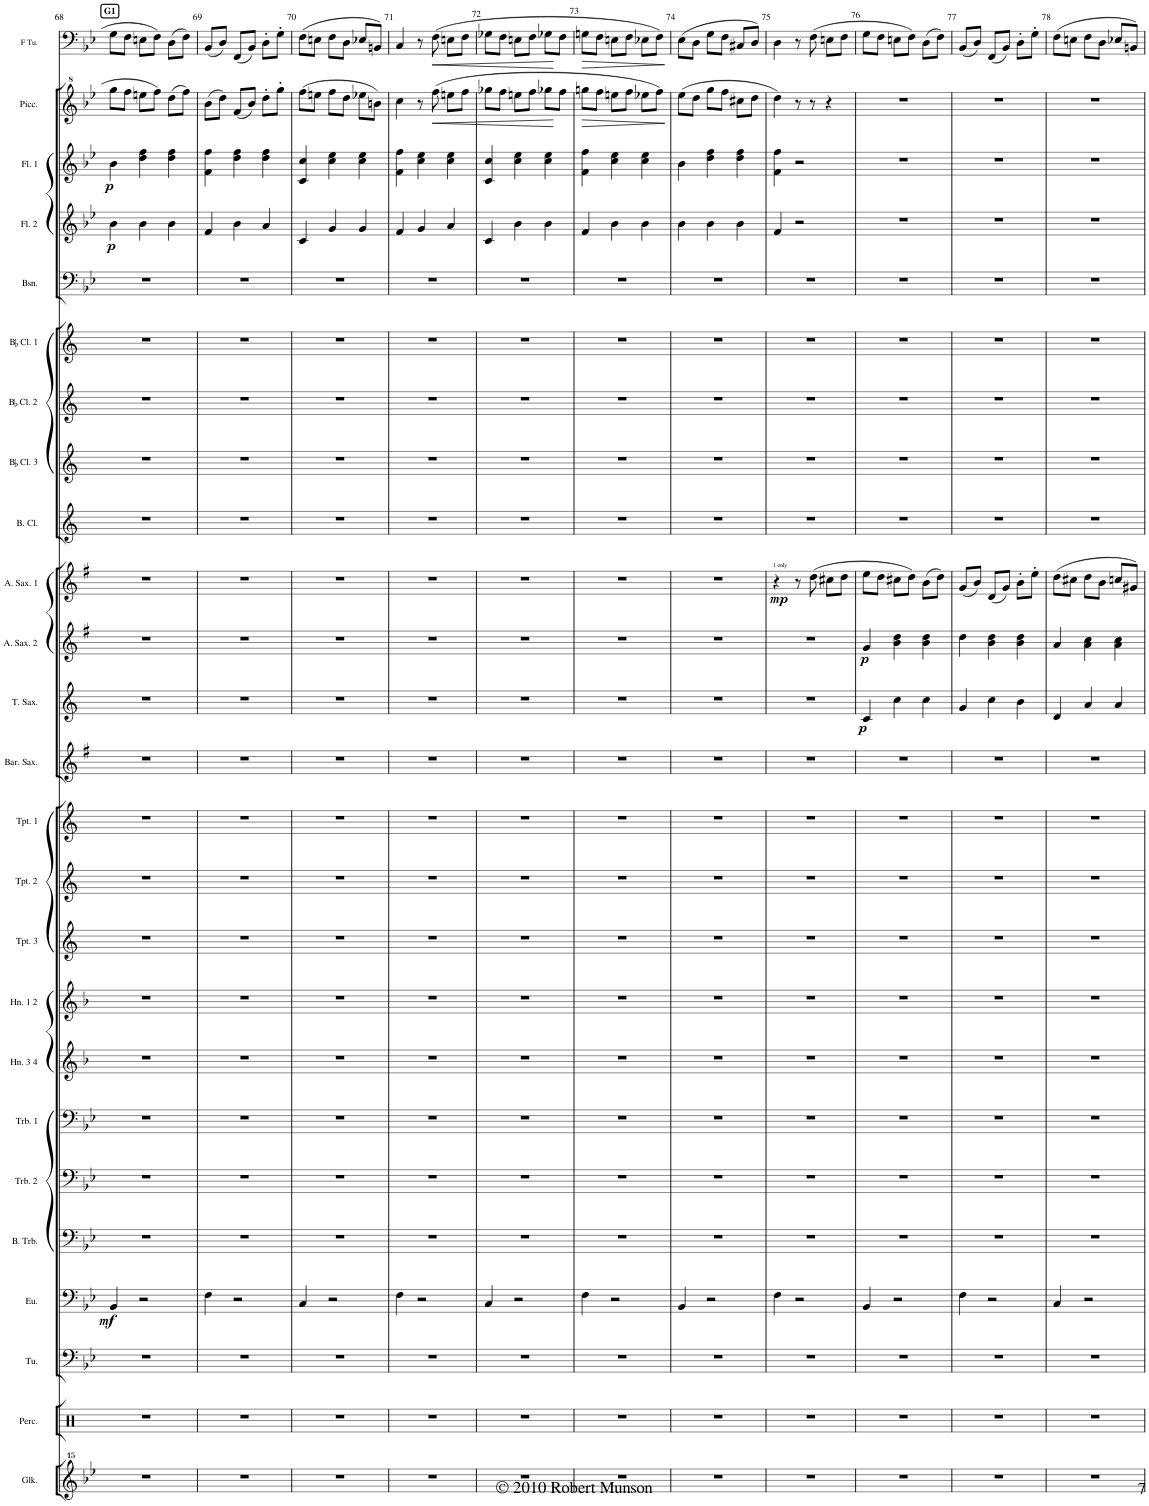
**kern	**kern	**kern	**kern	**dynam	**kern	**kern	**kern	**kern	**kern	**kern	**kern	**kern	**kern	**kern	**dynam	**kern	**dynam	**kern	**dynam	**kern	**kern	**kern	**kern	**kern	**kern	**dynam	**kern	**dynam	**kern	**dynam	**kern	**dynam
*part25	*part24	*part23	*part22	*part22	*part21	*part20	*part19	*part18	*part17	*part16	*part15	*part14	*part13	*part12	*part12	*part11	*part11	*part10	*part10	*part9	*part8	*part7	*part6	*part5	*part4	*part4	*part3	*part3	*part2	*part2	*part1	*part1
*staff25	*staff24	*staff23	*staff22	*staff22	*staff21	*staff20	*staff19	*staff18	*staff17	*staff16	*staff15	*staff14	*staff13	*staff12	*staff12	*staff11	*staff11	*staff10	*staff10	*staff9	*staff8	*staff7	*staff6	*staff5	*staff4	*staff4	*staff3	*staff3	*staff2	*staff2	*staff1	*staff1
*I"Glockenspiel	*I"Percussion	*I"Tuba	*I"Euphonium	*	*I"Bass Trombone	*I"Trombone 2	*I"Trombone 1	*I"Horn 3 4	*I"Horn 1 2	*I"BaccidentalFlat Trumpet 3	*I"BaccidentalFlat Trumpet 2	*I"BaccidentalFlat Trumpet 1	*I"Baritone Saxophone	*I"Tenor Saxophone	*	*I"Alto Saxophone 2	*	*I"Alto Saxophone 1	*	*I"Bass Clarinet	*I"BaccidentalFlat Clarinet 3	*I"BaccidentalFlat Clarinet 2	*I"BaccidentalFlat Clarinet 1	*I"Bassoon	*I"Flute 2	*	*I"Flute 1	*	*I"Piccolo	*	*I"Solo F Tuba	*
*I'Glk.	*I'Perc.	*I'Tu.	*I'Eu.	*	*I'B. Trb.	*I'Trb. 2	*I'Trb. 1	*I'Hn. 3 4	*I'Hn. 1 2	*I'Tpt. 3	*I'Tpt. 2	*I'Tpt. 1	*I'Bar. Sax.	*I'T. Sax.	*	*I'A. Sax. 2	*	*I'A. Sax. 1	*	*I'B. Cl.	*I'BaccidentalFlat Cl. 3	*I'BaccidentalFlat Cl. 2	*I'BaccidentalFlat Cl. 1	*I'Bsn.	*I'Fl. 2	*	*I'Fl. 1	*	*I'Picc.	*	*I'F Tu.	*
!!LO:PB:g=z
*clefG^^2	*clefX	*clefF4	*clefF4	*	*clefF4	*clefF4	*clefF4	*clefG2	*clefG2	*clefG2	*clefG2	*clefG2	*clefG2	*clefG2	*	*clefG2	*	*clefG2	*	*clefG2	*clefG2	*clefG2	*clefG2	*clefF4	*clefG2	*	*clefG2	*	*clefG^2	*	*clefF4	*
*	*	*	*	*	*	*	*	*Trd4c7	*Trd4c7	*Trd1c2	*Trd1c2	*Trd1c2	*Trd12c21	*Trd8c14	*	*Trd5c9	*	*Trd5c9	*	*Trd8c14	*Trd1c2	*Trd1c2	*Trd1c2	*	*	*	*	*	*Trd-7c-12	*	*	*
*k[b-e-]	*k[]	*k[b-e-]	*k[b-e-]	*	*k[b-e-]	*k[b-e-]	*k[b-e-]	*k[b-]	*k[b-]	*k[]	*k[]	*k[]	*k[f#]	*k[]	*	*k[f#]	*	*k[f#]	*	*k[]	*k[]	*k[]	*k[]	*k[b-e-]	*k[b-e-]	*	*k[b-e-]	*	*k[b-e-]	*	*k[b-e-]	*
*M3/4	*M3/4	*M3/4	*M3/4	*	*M3/4	*M3/4	*M3/4	*M3/4	*M3/4	*M3/4	*M3/4	*M3/4	*M3/4	*M3/4	*	*M3/4	*	*M3/4	*	*M3/4	*M3/4	*M3/4	*M3/4	*M3/4	*M3/4	*	*M3/4	*	*M3/4	*	*M3/4	*
=68	=68	=68	=68	=68	=68	=68	=68	=68	=68	=68	=68	=68	=68	=68	=68	=68	=68	=68	=68	=68	=68	=68	=68	=68	=68	=68	=68	=68	=68	=68	=68	=68
!	!	!	!	!	!	!	!	!	!	!	!	!	!	!	!	!	!	!	!	!	!	!	!	!	!	!	!	!	!	!	!LO:TX:a:B:t=G1	!
!	!	!	!	!LO:DY:b	!	!	!	!	!	!	!	!	!	!	!	!	!	!	!	!	!	!	!	!	!	!LO:DY:b	!	!LO:DY:b	!	!	!	!
2.r	2.r	2.r	4BB-/	mf	2.r	2.r	2.r	2.r	2.r	2.r	2.r	2.r	2.r	2.r	.	2.r	.	2.r	.	2.r	2.r	2.r	2.r	2.r	4b-\	p	4b-\	p	8ggg\L	.	8G\L	.
.	.	.	.	.	.	.	.	.	.	.	.	.	.	.	.	.	.	.	.	.	.	.	.	.	.	.	.	.	8fff\J	.	8F\J	.
.	.	.	2r	.	.	.	.	.	.	.	.	.	.	.	.	.	.	.	.	.	.	.	.	.	4b-\	.	4dd\ 4ff\	.	8eeen\L	.	8En\L	.
.	.	.	.	.	.	.	.	.	.	.	.	.	.	.	.	.	.	.	.	.	.	.	.	.	.	.	.	.	8fff\J	.	8F\J	.
.	.	.	.	.	.	.	.	.	.	.	.	.	.	.	.	.	.	.	.	.	.	.	.	.	4b-\	.	4dd\ 4ff\	.	(8ddd\L	.	(8D\L	.
.	.	.	.	.	.	.	.	.	.	.	.	.	.	.	.	.	.	.	.	.	.	.	.	.	.	.	.	.	8fff\J)	.	8F\J)	.
=69	=69	=69	=69	=69	=69	=69	=69	=69	=69	=69	=69	=69	=69	=69	=69	=69	=69	=69	=69	=69	=69	=69	=69	=69	=69	=69	=69	=69	=69	=69	=69	=69
2.r	2.r	2.r	4F\	.	2.r	2.r	2.r	2.r	2.r	2.r	2.r	2.r	2.r	2.r	.	2.r	.	2.r	.	2.r	2.r	2.r	2.r	2.r	4f/	.	4f\ 4ff\	.	(8bb-\L	.	(8BB-/L	.
.	.	.	.	.	.	.	.	.	.	.	.	.	.	.	.	.	.	.	.	.	.	.	.	.	.	.	.	.	8ddd\J)	.	8D/J)	.
.	.	.	2r	.	.	.	.	.	.	.	.	.	.	.	.	.	.	.	.	.	.	.	.	.	4b-\	.	4dd\ 4ff\	.	(8ff/L	.	(8FF/L	.
.	.	.	.	.	.	.	.	.	.	.	.	.	.	.	.	.	.	.	.	.	.	.	.	.	.	.	.	.	8bb-/J)	.	8BB-/J)	.
.	.	.	.	.	.	.	.	.	.	.	.	.	.	.	.	.	.	.	.	.	.	.	.	.	4a/	.	4dd\ 4ff\	.	8ddd'\L	.	8D'\L	.
.	.	.	.	.	.	.	.	.	.	.	.	.	.	.	.	.	.	.	.	.	.	.	.	.	.	.	.	.	8ggg'\J	.	8G'\J	.
=70	=70	=70	=70	=70	=70	=70	=70	=70	=70	=70	=70	=70	=70	=70	=70	=70	=70	=70	=70	=70	=70	=70	=70	=70	=70	=70	=70	=70	=70	=70	=70	=70
2.r	2.r	2.r	4C/	.	2.r	2.r	2.r	2.r	2.r	2.r	2.r	2.r	2.r	2.r	.	2.r	.	2.r	.	2.r	2.r	2.r	2.r	2.r	4c/	.	4c/ 4cc/	.	(8fff\L	.	(8F\L	.
.	.	.	.	.	.	.	.	.	.	.	.	.	.	.	.	.	.	.	.	.	.	.	.	.	.	.	.	.	8eeen\J	.	8En\J	.
.	.	.	2r	.	.	.	.	.	.	.	.	.	.	.	.	.	.	.	.	.	.	.	.	.	4g/	.	4cc\ 4ee-\	.	8fff\L	.	8F\L	.
.	.	.	.	.	.	.	.	.	.	.	.	.	.	.	.	.	.	.	.	.	.	.	.	.	.	.	.	.	8ddd\J	.	8D\J	.
.	.	.	.	.	.	.	.	.	.	.	.	.	.	.	.	.	.	.	.	.	.	.	.	.	4g/	.	4cc\ 4ee-\	.	8eee-X\L	.	8E-X/L	.
.	.	.	.	.	.	.	.	.	.	.	.	.	.	.	.	.	.	.	.	.	.	.	.	.	.	.	.	.	8bbn\J)	.	8BBn/J)	.
=71	=71	=71	=71	=71	=71	=71	=71	=71	=71	=71	=71	=71	=71	=71	=71	=71	=71	=71	=71	=71	=71	=71	=71	=71	=71	=71	=71	=71	=71	=71	=71	=71
2.r	2.r	2.r	4F\	.	2.r	2.r	2.r	2.r	2.r	2.r	2.r	2.r	2.r	2.r	.	2.r	.	2.r	.	2.r	2.r	2.r	2.r	2.r	4f/	.	4f\ 4ff\	.	4ccc\	.	4C/	.
.	.	.	2r	.	.	.	.	.	.	.	.	.	.	.	.	.	.	.	.	.	.	.	.	.	4g/	.	4cc\ 4ee-\	.	8r	.	8r	.
!	!	!	!	!	!	!	!	!	!	!	!	!	!	!	!	!	!	!	!	!	!	!	!	!	!	!	!	!	!	!LO:HP:b	!	!LO:HP:b
.	.	.	.	.	.	.	.	.	.	.	.	.	.	.	.	.	.	.	.	.	.	.	.	.	.	.	.	.	(8fff\	<	(8F\	<
.	.	.	.	.	.	.	.	.	.	.	.	.	.	.	.	.	.	.	.	.	.	.	.	.	4a/	.	4cc\ 4ee-\	.	8eeen\L	.	8En\L	.
.	.	.	.	.	.	.	.	.	.	.	.	.	.	.	.	.	.	.	.	.	.	.	.	.	.	.	.	.	8fff\J	.	8F\J	.
=72	=72	=72	=72	=72	=72	=72	=72	=72	=72	=72	=72	=72	=72	=72	=72	=72	=72	=72	=72	=72	=72	=72	=72	=72	=72	=72	=72	=72	=72	=72	=72	=72
2.r	2.r	2.r	4C/	.	2.r	2.r	2.r	2.r	2.r	2.r	2.r	2.r	2.r	2.r	.	2.r	.	2.r	.	2.r	2.r	2.r	2.r	2.r	4c/	.	4c/ 4cc/	.	8ggg-X\L	.	8G-X\L	.
.	.	.	.	.	.	.	.	.	.	.	.	.	.	.	.	.	.	.	.	.	.	.	.	.	.	.	.	.	8fff\J	.	8F\J	.
.	.	.	2r	.	.	.	.	.	.	.	.	.	.	.	.	.	.	.	.	.	.	.	.	.	4b-\	.	4cc\ 4ee-\	.	8eeen\L	.	8En\L	.
.	.	.	.	.	.	.	.	.	.	.	.	.	.	.	.	.	.	.	.	.	.	.	.	.	.	.	.	.	8fff\J	.	8F\J	.
.	.	.	.	.	.	.	.	.	.	.	.	.	.	.	.	.	.	.	.	.	.	.	.	.	4b-\	.	4cc\ 4ee-\	.	8ggg-X\L	.	8G-X\L	.
.	.	.	.	.	.	.	.	.	.	.	.	.	.	.	.	.	.	.	.	.	.	.	.	.	.	.	.	.	8fff\J	[	8F\J	[
=73	=73	=73	=73	=73	=73	=73	=73	=73	=73	=73	=73	=73	=73	=73	=73	=73	=73	=73	=73	=73	=73	=73	=73	=73	=73	=73	=73	=73	=73	=73	=73	=73
!	!	!	!	!	!	!	!	!	!	!	!	!	!	!	!	!	!	!	!	!	!	!	!	!	!	!	!	!	!	!LO:HP:b	!	!LO:HP:b
2.r	2.r	2.r	4F\	.	2.r	2.r	2.r	2.r	2.r	2.r	2.r	2.r	2.r	2.r	.	2.r	.	2.r	.	2.r	2.r	2.r	2.r	2.r	4f/	.	4f\ 4ff\	.	8gggn\L	>	8Gn\L	>
.	.	.	.	.	.	.	.	.	.	.	.	.	.	.	.	.	.	.	.	.	.	.	.	.	.	.	.	.	8fff\J	.	8F\J	.
.	.	.	2r	.	.	.	.	.	.	.	.	.	.	.	.	.	.	.	.	.	.	.	.	.	4b-\	.	4cc\ 4ee-\	.	8eeen\L	.	8En\L	.
.	.	.	.	.	.	.	.	.	.	.	.	.	.	.	.	.	.	.	.	.	.	.	.	.	.	.	.	.	8fff\J	.	8F\J	.
.	.	.	.	.	.	.	.	.	.	.	.	.	.	.	.	.	.	.	.	.	.	.	.	.	4b-\	.	4cc\ 4ee-\	.	8eee-X\L	.	8E-X\L	.
.	.	.	.	.	.	.	.	.	.	.	.	.	.	.	.	.	.	.	.	.	.	.	.	.	.	.	.	.	8fff\J)	.	8F\J)	.
.	.	.	.	.	.	.	.	.	.	.	.	.	.	.	.	.	.	.	.	.	.	.	.	.	.	.	.	.	.	]	.	]
=74	=74	=74	=74	=74	=74	=74	=74	=74	=74	=74	=74	=74	=74	=74	=74	=74	=74	=74	=74	=74	=74	=74	=74	=74	=74	=74	=74	=74	=74	=74	=74	=74
2.r	2.r	2.r	4BB-/	.	2.r	2.r	2.r	2.r	2.r	2.r	2.r	2.r	2.r	2.r	.	2.r	.	2.r	.	2.r	2.r	2.r	2.r	2.r	4b-\	.	4b-\	.	(8eee-\L	.	(8E-\L	.
.	.	.	.	.	.	.	.	.	.	.	.	.	.	.	.	.	.	.	.	.	.	.	.	.	.	.	.	.	8ddd\J	.	8D\J	.
.	.	.	2r	.	.	.	.	.	.	.	.	.	.	.	.	.	.	.	.	.	.	.	.	.	4b-\	.	4dd\ 4ff\	.	8ggg\L	.	8G\L	.
.	.	.	.	.	.	.	.	.	.	.	.	.	.	.	.	.	.	.	.	.	.	.	.	.	.	.	.	.	8fff\J	.	8F\J	.
.	.	.	.	.	.	.	.	.	.	.	.	.	.	.	.	.	.	.	.	.	.	.	.	.	4b-\	.	4dd\ 4ff\	.	8ccc#X\L	.	8C#X/L	.
.	.	.	.	.	.	.	.	.	.	.	.	.	.	.	.	.	.	.	.	.	.	.	.	.	.	.	.	.	8ddd\J	.	8D/J)	.
=75	=75	=75	=75	=75	=75	=75	=75	=75	=75	=75	=75	=75	=75	=75	=75	=75	=75	=75	=75	=75	=75	=75	=75	=75	=75	=75	=75	=75	=75	=75	=75	=75
!	!	!	!	!	!	!	!	!	!	!	!	!	!	!	!	!	!	!LO:TX:a:t=1 only	!	!	!	!	!	!	!	!	!	!	!	!	!	!
2.r	2.r	2.r	4F\	.	2.r	2.r	2.r	2.r	2.r	2.r	2.r	2.r	2.r	2.r	.	2.r	.	4r	.	2.r	2.r	2.r	2.r	2.r	4f/	.	4f\ 4ff\	.	4ddd\)	.	4D\	.
!	!	!	!	!	!	!	!	!	!	!	!	!	!	!	!	!	!	!	!LO:DY:b	!	!	!	!	!	!	!	!	!	!	!	!	!
.	.	.	2r	.	.	.	.	.	.	.	.	.	.	.	.	.	.	8r	mp	.	.	.	.	.	2r	.	2r	.	8r	.	8r	.
.	.	.	.	.	.	.	.	.	.	.	.	.	.	.	.	.	.	(8dd\	.	.	.	.	.	.	.	.	.	.	8r	.	(8F\	.
.	.	.	.	.	.	.	.	.	.	.	.	.	.	.	.	.	.	8cc#X\L	.	.	.	.	.	.	.	.	.	.	4r	.	8En\L	.
.	.	.	.	.	.	.	.	.	.	.	.	.	.	.	.	.	.	8dd\J	.	.	.	.	.	.	.	.	.	.	.	.	8F\J	.
=76	=76	=76	=76	=76	=76	=76	=76	=76	=76	=76	=76	=76	=76	=76	=76	=76	=76	=76	=76	=76	=76	=76	=76	=76	=76	=76	=76	=76	=76	=76	=76	=76
!	!	!	!	!	!	!	!	!	!	!	!	!	!	!	!LO:DY:b	!	!LO:DY:b	!	!	!	!	!	!	!	!	!	!	!	!	!	!	!
2.r	2.r	2.r	4BB-/	.	2.r	2.r	2.r	2.r	2.r	2.r	2.r	2.r	2.r	4c/	p	4g/	p	8ee\L	.	2.r	2.r	2.r	2.r	2.r	2.r	.	2.r	.	2.r	.	8G\L	.
.	.	.	.	.	.	.	.	.	.	.	.	.	.	.	.	.	.	8dd\J	.	.	.	.	.	.	.	.	.	.	.	.	8F\J	.
.	.	.	2r	.	.	.	.	.	.	.	.	.	.	4cc\	.	4b\ 4dd\	.	8cc#X\L	.	.	.	.	.	.	.	.	.	.	.	.	8En\L	.
.	.	.	.	.	.	.	.	.	.	.	.	.	.	.	.	.	.	8dd\J)	.	.	.	.	.	.	.	.	.	.	.	.	8F\J)	.
.	.	.	.	.	.	.	.	.	.	.	.	.	.	4cc\	.	4b\ 4dd\	.	(8b\L	.	.	.	.	.	.	.	.	.	.	.	.	(8D\L	.
.	.	.	.	.	.	.	.	.	.	.	.	.	.	.	.	.	.	8dd\J)	.	.	.	.	.	.	.	.	.	.	.	.	8F\J)	.
=77	=77	=77	=77	=77	=77	=77	=77	=77	=77	=77	=77	=77	=77	=77	=77	=77	=77	=77	=77	=77	=77	=77	=77	=77	=77	=77	=77	=77	=77	=77	=77	=77
2.r	2.r	2.r	4F\	.	2.r	2.r	2.r	2.r	2.r	2.r	2.r	2.r	2.r	4g/	.	4dd\	.	(8g/L	.	2.r	2.r	2.r	2.r	2.r	2.r	.	2.r	.	2.r	.	(8BB-/L	.
.	.	.	.	.	.	.	.	.	.	.	.	.	.	.	.	.	.	8b/J)	.	.	.	.	.	.	.	.	.	.	.	.	8D/J)	.
.	.	.	2r	.	.	.	.	.	.	.	.	.	.	4cc\	.	4b\ 4dd\	.	(8d/L	.	.	.	.	.	.	.	.	.	.	.	.	(8FF/L	.
.	.	.	.	.	.	.	.	.	.	.	.	.	.	.	.	.	.	8g/J)	.	.	.	.	.	.	.	.	.	.	.	.	8BB-/J)	.
.	.	.	.	.	.	.	.	.	.	.	.	.	.	4b\	.	4b\ 4dd\	.	8b'\L	.	.	.	.	.	.	.	.	.	.	.	.	8D'\L	.
.	.	.	.	.	.	.	.	.	.	.	.	.	.	.	.	.	.	8ee'\J	.	.	.	.	.	.	.	.	.	.	.	.	8G'\J	.
=78	=78	=78	=78	=78	=78	=78	=78	=78	=78	=78	=78	=78	=78	=78	=78	=78	=78	=78	=78	=78	=78	=78	=78	=78	=78	=78	=78	=78	=78	=78	=78	=78
2.r	2.r	2.r	4C/	.	2.r	2.r	2.r	2.r	2.r	2.r	2.r	2.r	2.r	4d/	.	4a/	.	(8dd\L	.	2.r	2.r	2.r	2.r	2.r	2.r	.	2.r	.	2.r	.	(8F\L	.
.	.	.	.	.	.	.	.	.	.	.	.	.	.	.	.	.	.	8cc#X\J	.	.	.	.	.	.	.	.	.	.	.	.	8En\J	.
.	.	.	2r	.	.	.	.	.	.	.	.	.	.	4a/	.	4a\ 4cc\	.	8dd\L	.	.	.	.	.	.	.	.	.	.	.	.	8F\L	.
.	.	.	.	.	.	.	.	.	.	.	.	.	.	.	.	.	.	8b\J	.	.	.	.	.	.	.	.	.	.	.	.	8D\J	.
.	.	.	.	.	.	.	.	.	.	.	.	.	.	4a/	.	4a\ 4cc\	.	8ccn/L	.	.	.	.	.	.	.	.	.	.	.	.	8E-X/L	.
.	.	.	.	.	.	.	.	.	.	.	.	.	.	.	.	.	.	8g#X/J)	.	.	.	.	.	.	.	.	.	.	.	.	8BBn/J)	.
=	=	=	=	=	=	=	=	=	=	=	=	=	=	=	=	=	=	=	=	=	=	=	=	=	=	=	=	=	=	=	=	=
*-	*-	*-	*-	*-	*-	*-	*-	*-	*-	*-	*-	*-	*-	*-	*-	*-	*-	*-	*-	*-	*-	*-	*-	*-	*-	*-	*-	*-	*-	*-	*-	*-
